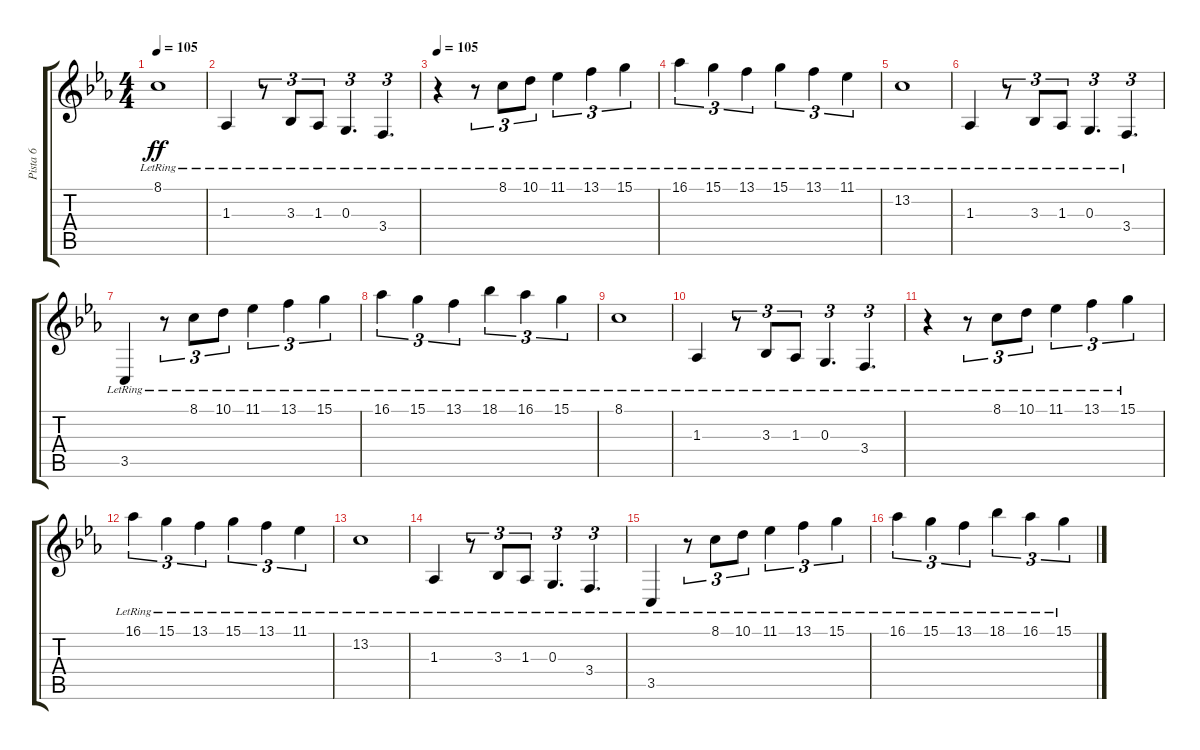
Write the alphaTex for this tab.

\track ("Pista 6" "Pista 6") {instrument acousticgrandpiano}
\staff {score tabs}
\tuning (E4 B3 G3 D3 A2 E2) {hide}
\ts (4 4)
\tempo 105
\clef g2
\ks cminor
8.1{lr}.1{dy ff} |
1.3{lr}.4 r.8{tu (3 2)} 3.3{lr}.8{tu (3 2)} 1.3{lr}.8{tu (3 2)} 0.3{lr}.4{d tu (3 2)} 3.4{lr}.4{d tu (3 2)} |
\tempo 105
r.4 r.8{tu (3 2)} 8.1{lr}.8{tu (3 2)} 10.1{lr}.8{tu (3 2)} 11.1{lr}.4{tu (3 2)} 13.1{lr}.4{tu (3 2)} 15.1{lr}.4{tu (3 2)} |
16.1{lr}.4{tu (3 2)} 15.1{lr}.4{tu (3 2)} 13.1{lr}.4{tu (3 2)} 15.1{lr}.4{tu (3 2)} 13.1{lr}.4{tu (3 2)} 11.1{lr}.4{tu (3 2)} |
13.2{lr}.1 |
1.3{lr}.4 r.8{tu (3 2)} 3.3{lr}.8{tu (3 2)} 1.3{lr}.8{tu (3 2)} 0.3{lr}.4{d tu (3 2)} 3.4{lr}.4{d tu (3 2)} |
3.5{lr}.4 r.8{tu (3 2)} 8.1{lr}.8{tu (3 2)} 10.1{lr}.8{tu (3 2)} 11.1{lr}.4{tu (3 2)} 13.1{lr}.4{tu (3 2)} 15.1{lr}.4{tu (3 2)} |
16.1{lr}.4{tu (3 2)} 15.1{lr}.4{tu (3 2)} 13.1{lr}.4{tu (3 2)} 18.1{lr}.4{tu (3 2)} 16.1{lr}.4{tu (3 2)} 15.1{lr}.4{tu (3 2)} |
8.1{lr}.1 |
1.3{lr}.4 r.8{tu (3 2)} 3.3{lr}.8{tu (3 2)} 1.3{lr}.8{tu (3 2)} 0.3{lr}.4{d tu (3 2)} 3.4{lr}.4{d tu (3 2)} |
r.4 r.8{tu (3 2)} 8.1{lr}.8{tu (3 2)} 10.1{lr}.8{tu (3 2)} 11.1{lr}.4{tu (3 2)} 13.1{lr}.4{tu (3 2)} 15.1{lr}.4{tu (3 2)} |
16.1{lr}.4{tu (3 2)} 15.1{lr}.4{tu (3 2)} 13.1{lr}.4{tu (3 2)} 15.1{lr}.4{tu (3 2)} 13.1{lr}.4{tu (3 2)} 11.1{lr}.4{tu (3 2)} |
13.2{lr}.1 |
1.3{lr}.4 r.8{tu (3 2)} 3.3{lr}.8{tu (3 2)} 1.3{lr}.8{tu (3 2)} 0.3{lr}.4{d tu (3 2)} 3.4{lr}.4{d tu (3 2)} |
3.5{lr}.4 r.8{tu (3 2)} 8.1{lr}.8{tu (3 2)} 10.1{lr}.8{tu (3 2)} 11.1{lr}.4{tu (3 2)} 13.1{lr}.4{tu (3 2)} 15.1{lr}.4{tu (3 2)} |
16.1{lr}.4{tu (3 2)} 15.1{lr}.4{tu (3 2)} 13.1{lr}.4{tu (3 2)} 18.1{lr}.4{tu (3 2)} 16.1{lr}.4{tu (3 2)} 15.1{lr}.4{tu (3 2)}
